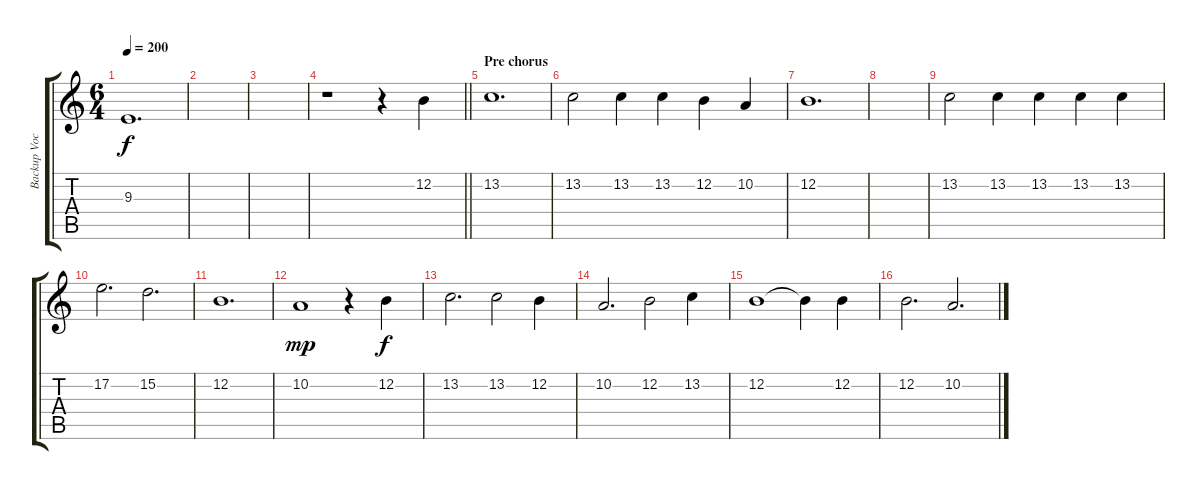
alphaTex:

\track ("Backup Vocals" "Backup Voc") {instrument lead3calliope}
\staff {score tabs}
\tuning (E4 B3 G3 D3 A2 E2) {hide}
\ts (6 4)
\tempo 200
\clef g2
\ks c
9.3.1{d dy f} |
|
|
\barLineRight lightlight
r.1 r.4 12.2.4 |
\section ("" "Pre chorus")
13.2.1{d} |
13.2.2 13.2.4 13.2.4 12.2.4 10.2.4 |
12.2.1{d} |
|
13.2.2 13.2.4 13.2.4 13.2.4 13.2.4 |
17.2.2{d} 15.2.2{d} |
12.2.1{d} |
10.2.1{dy mp} r.4 12.2.4{dy f} |
13.2.2{d} 13.2.2 12.2.4 |
10.2.2{d} 12.2.2 13.2.4 |
12.2.1 12.2{t}.4 12.2.4 |
12.2.2{d} 10.2.2{d}
